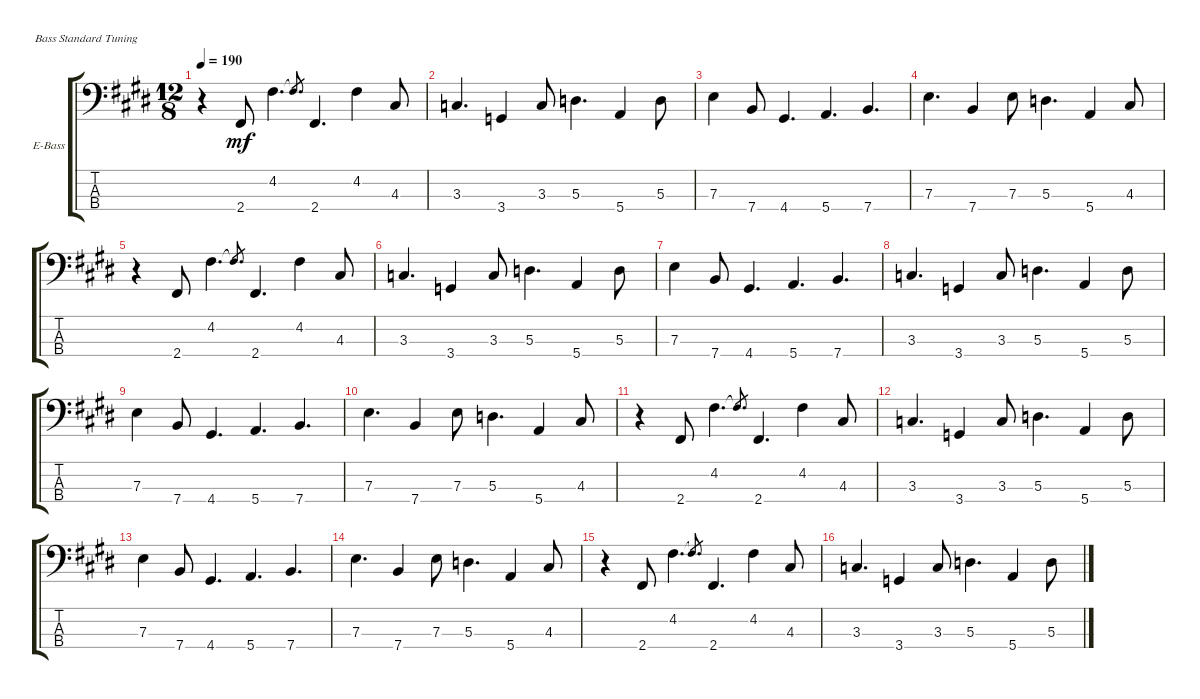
\defaultSystemsLayout 4
\bracketExtendMode groupsimilarinstruments
\firstSystemTrackNameOrientation horizontal
\otherSystemsTrackNameOrientation horizontal
\track ("Electric Bass" "E-Bass") {instrument electricbassfinger}
\staff {score tabs}
\tuning (G2 D2 A1 E1)
\ts (12 8)
\tempo 190
\clef f4
\ks c#minor
r.4{dy mf} 2.4.8 4.2.4{d} 4.2{t}.8{d gr} 2.4.4{d} 4.2.4 4.3.8 |
3.3.4{d} 3.4.4 3.3.8 5.3.4{d} 5.4.4 5.3.8 |
7.3.4 7.4.8 4.4.4{d} 5.4.4{d} 7.4.4{d} |
7.3.4{d} 7.4.4 7.3.8 5.3.4{d} 5.4.4 4.3.8 |
r.4 2.4.8 4.2.4{d} 4.2{t}.8{d gr} 2.4.4{d} 4.2.4 4.3.8 |
3.3.4{d} 3.4.4 3.3.8 5.3.4{d} 5.4.4 5.3.8 |
7.3.4 7.4.8 4.4.4{d} 5.4.4{d} 7.4.4{d} |
3.3.4{d} 3.4.4 3.3.8 5.3.4{d} 5.4.4 5.3.8 |
7.3.4 7.4.8 4.4.4{d} 5.4.4{d} 7.4.4{d} |
7.3.4{d} 7.4.4 7.3.8 5.3.4{d} 5.4.4 4.3.8 |
r.4 2.4.8 4.2.4{d} 4.2{t}.8{d gr} 2.4.4{d} 4.2.4 4.3.8 |
3.3.4{d} 3.4.4 3.3.8 5.3.4{d} 5.4.4 5.3.8 |
7.3.4 7.4.8 4.4.4{d} 5.4.4{d} 7.4.4{d} |
7.3.4{d} 7.4.4 7.3.8 5.3.4{d} 5.4.4 4.3.8 |
r.4 2.4.8 4.2.4{d} 4.2{t}.8{d gr} 2.4.4{d} 4.2.4 4.3.8 |
3.3.4{d} 3.4.4 3.3.8 5.3.4{d} 5.4.4 5.3.8
